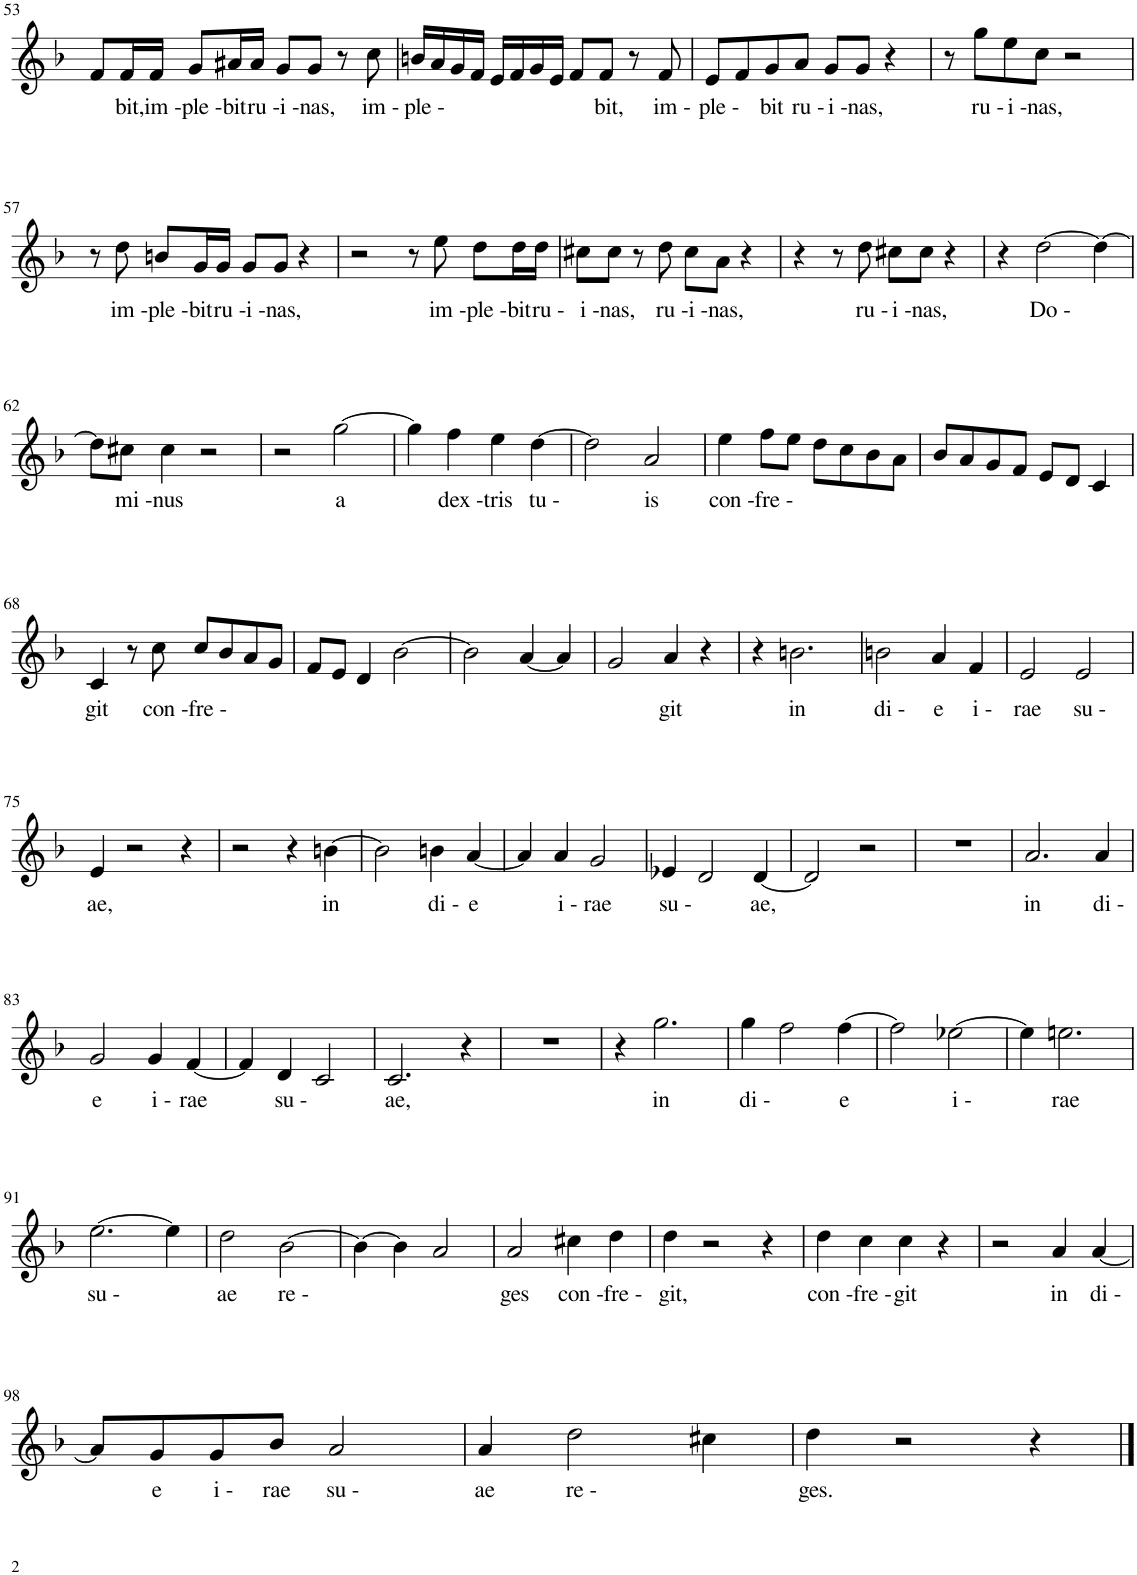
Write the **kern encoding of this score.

**kern	**text
*part1	*part1
*staff1	*staff1
*I"Soprano, Soprano II	*
*I'S.	*
!!LO:PB:g=z
*clefG2	*
*k[b-]	*
*M4/4	*
*met(c)	*
=53	=53
8f/L	.
!	!LO:LY:b
16f/L	bit,
!	!LO:LY:b
16f/JJ	im -
!	!LO:LY:b
8g/L	ple -
!	!LO:LY:b
16a#X/L	bit
!	!LO:LY:b
16a#/JJ	ru -
!	!LO:LY:b
8g/L	i -
!	!LO:LY:b
8g/J	nas,
8r	.
!	!LO:LY:b
8cc\	im -
=54	=54
!	!LO:LY:b
16bn/LL	ple -
16a/	.
16g/	.
16f/JJ	.
16e/LL	.
16f/	.
16g/	.
16e/JJ	.
8f/L	.
!	!LO:LY:b
8f/J	bit,
8r	.
!	!LO:LY:b
8f/	im -
=55	=55
!	!LO:LY:b
8e/L	ple -
8f/	.
!	!LO:LY:b
8g/	bit
!	!LO:LY:b
8a/J	ru -
!	!LO:LY:b
8g/L	i -
!	!LO:LY:b
8g/J	nas,
4r	.
=56	=56
8r	.
!	!LO:LY:b
8gg\L	ru -
!	!LO:LY:b
8ee\	i -
!	!LO:LY:b
8cc\J	nas,
2r	.
!!LO:LB:g=z
=57	=57
8r	.
!	!LO:LY:b
8dd\	im -
!	!LO:LY:b
8bn/L	ple -
!	!LO:LY:b
16g/L	bit
!	!LO:LY:b
16g/JJ	ru -
!	!LO:LY:b
8g/L	i -
!	!LO:LY:b
8g/J	nas,
4r	.
=58	=58
2r	.
8r	.
!	!LO:LY:b
8ee\	im -
!	!LO:LY:b
8dd\L	ple -
!	!LO:LY:b
16dd\L	bit
!	!LO:LY:b
16dd\JJ	ru -
=59	=59
!	!LO:LY:b
8cc#X\L	i -
!	!LO:LY:b
8cc#\J	nas,
8r	.
!	!LO:LY:b
8dd\	ru -
!	!LO:LY:b
8cc#\L	i -
!	!LO:LY:b
8a\J	nas,
4r	.
=60	=60
4r	.
8r	.
!	!LO:LY:b
8dd\	ru -
!	!LO:LY:b
8cc#X\L	i -
!	!LO:LY:b
8cc#\J	nas,
4r	.
=61	=61
4r	.
!	!LO:LY:b
[2dd\	Do -
4dd\_	.
!!LO:LB:g=z
=62	=62
8dd\L]	.
!	!LO:LY:b
8cc#X\J	mi -
!	!LO:LY:b
4cc#\	nus
2r	.
=63	=63
2r	.
!	!LO:LY:b
[2gg\	a
=64	=64
4gg\]	.
!	!LO:LY:b
4ff\	dex -
!	!LO:LY:b
4ee\	tris
!	!LO:LY:b
[4dd\	tu -
=65	=65
2dd\]	.
!	!LO:LY:b
2a/	is
=66	=66
!	!LO:LY:b
4ee\	con -
!	!LO:LY:b
8ff\L	fre -
8ee\J	.
8dd\L	.
8cc\	.
8b-\	.
8a\J	.
=67	=67
8b-/L	.
8a/	.
8g/	.
8f/J	.
8e/L	.
8d/J	.
4c/	.
!!LO:LB:g=z
=68	=68
!	!LO:LY:b
4c/	git
8r	.
!	!LO:LY:b
8cc\	con -
!	!LO:LY:b
8cc/L	fre -
8b-/	.
8a/	.
8g/J	.
=69	=69
8f/L	.
8e/J	.
4d/	.
[2b-\	.
=70	=70
2b-\]	.
[4a/	.
4a/]	.
=71	=71
2g/	.
!	!LO:LY:b
4a/	git
4r	.
=72	=72
4r	.
!	!LO:LY:b
2.bn\	in
=73	=73
!	!LO:LY:b
2bn\	di -
!	!LO:LY:b
4a/	e
!	!LO:LY:b
4f/	i -
=74	=74
!	!LO:LY:b
2e/	rae
!	!LO:LY:b
2e/	su -
!!LO:LB:g=z
=75	=75
!	!LO:LY:b
4e/	ae,
2r	.
4r	.
=76	=76
2r	.
4r	.
!	!LO:LY:b
[4bn\	in
=77	=77
2b\]	.
!	!LO:LY:b
4bn\	di -
!	!LO:LY:b
[4a/	e
=78	=78
4a/]	.
!	!LO:LY:b
4a/	i -
!	!LO:LY:b
2g/	rae
=79	=79
!	!LO:LY:b
4e-X/	su -
2d/	.
!	!LO:LY:b
[4d/	ae,
=80	=80
2d/]	.
2r	.
=81	=81
1r	.
=82	=82
!	!LO:LY:b
2.a/	in
!	!LO:LY:b
4a/	di -
!!LO:LB:g=z
=83	=83
!	!LO:LY:b
2g/	e
!	!LO:LY:b
4g/	i -
!	!LO:LY:b
[4f/	rae
=84	=84
4f/]	.
!	!LO:LY:b
4d/	su -
2c/	.
=85	=85
!	!LO:LY:b
2.c/	ae,
4r	.
=86	=86
1r	.
=87	=87
4r	.
!	!LO:LY:b
2.gg\	in
=88	=88
!	!LO:LY:b
4gg\	di -
2ff\	.
!	!LO:LY:b
[4ff\	e
=89	=89
2ff\]	.
!	!LO:LY:b
[2ee-X\	i -
=90	=90
4ee-\]	.
!	!LO:LY:b
2.een\	rae
!!LO:LB:g=z
=91	=91
!	!LO:LY:b
[2.ee\	su -
4ee\]	.
=92	=92
!	!LO:LY:b
2dd\	ae
!	!LO:LY:b
[2b-\	re -
=93	=93
4b-\_	.
4b-\]	.
2a/	.
=94	=94
!	!LO:LY:b
2a/	ges
!	!LO:LY:b
4cc#X\	con -
!	!LO:LY:b
4dd\	fre -
=95	=95
!	!LO:LY:b
4dd\	git,
2r	.
4r	.
=96	=96
!	!LO:LY:b
4dd\	con -
!	!LO:LY:b
4cc\	fre -
!	!LO:LY:b
4cc\	git
4r	.
=97	=97
2r	.
!	!LO:LY:b
4a/	in
!	!LO:LY:b
[4a/	di -
!!LO:LB:g=z
=98	=98
8a/L]	.
!	!LO:LY:b
8g/	e
!	!LO:LY:b
8g/	i -
!	!LO:LY:b
8b-/J	rae
!	!LO:LY:b
2a/	su -
=99	=99
!	!LO:LY:b
4a/	ae
!	!LO:LY:b
2dd\	re -
4cc#X\	.
=100	=100
!	!LO:LY:b
4dd\	ges.
2r	.
4r	.
==	==
*-	*-
